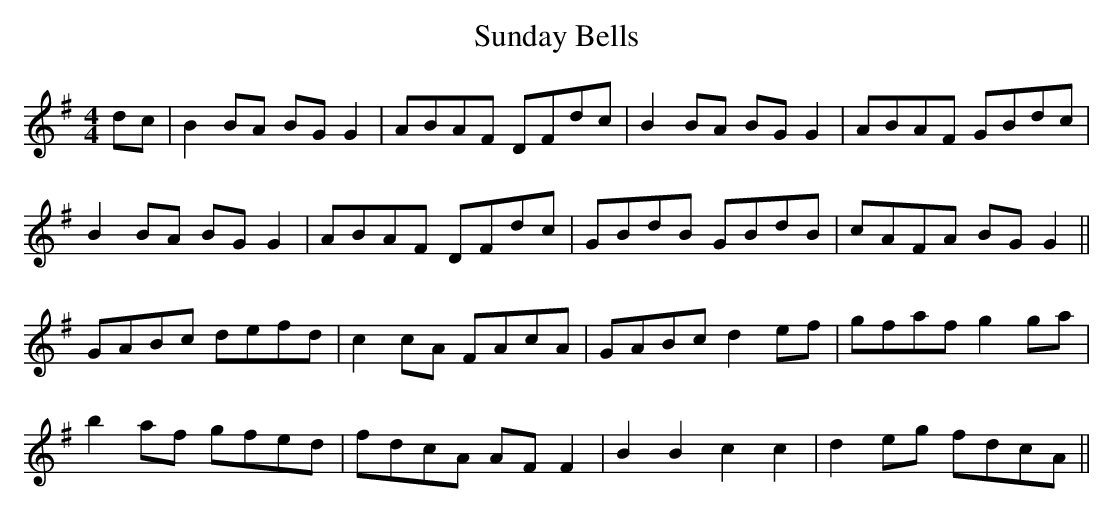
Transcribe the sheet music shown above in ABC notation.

X:1
T: Sunday Bells
L: 1/8
M: 4/4
K: G
dc|B2 BA BG G2|ABAF DFdc|B2 BA BG G2|ABAF GBdc|
B2 BA BG G2|ABAF DFdc|GBdB GBdB|cAFA BG G2 ||
GABc defd|c2 cA FAcA|GABc d2 ef|gfaf g2 ga|
b2 af gfed|fdcA AF F2|B2 B2 c2 c2|d2 eg fdcA  ||
